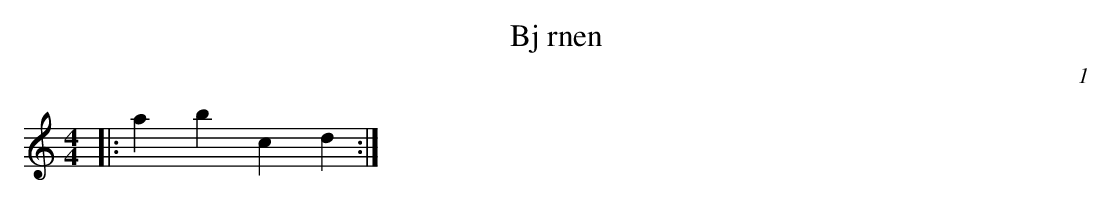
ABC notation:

X:1
T:Bj rnen
O:1
M:4/4
L:1/4
K:1
|: abcd :|
